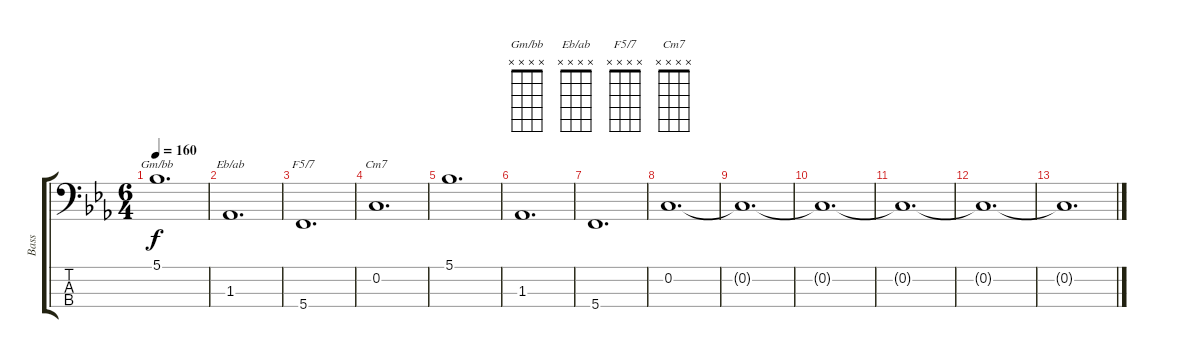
\track ("Bass" "Bass") {instrument electricbassfinger}
\staff {score tabs}
\tuning (F2 C2 G1 C1) {hide}
\chord ("Gm/bb" x x x x)
\chord ("Eb/ab" x x x x)
\chord ("F5/7" x x x x)
\chord ("Cm7" x x x x)
\ts (6 4)
\tempo 160
\clef f4
\ks cminor
5.1.1{d ch "Gm/bb" dy f} |
1.3.1{d ch "Eb/ab"} |
5.4.1{d ch "F5/7"} |
0.2.1{d ch "Cm7"} |
5.1.1{d} |
1.3.1{d} |
5.4.1{d} |
0.2.1{d} |
0.2{t}.1{d} |
0.2{t}.1{d} |
0.2{t}.1{d} |
0.2{t}.1{d volume 0} |
0.2{t}.1{d}
